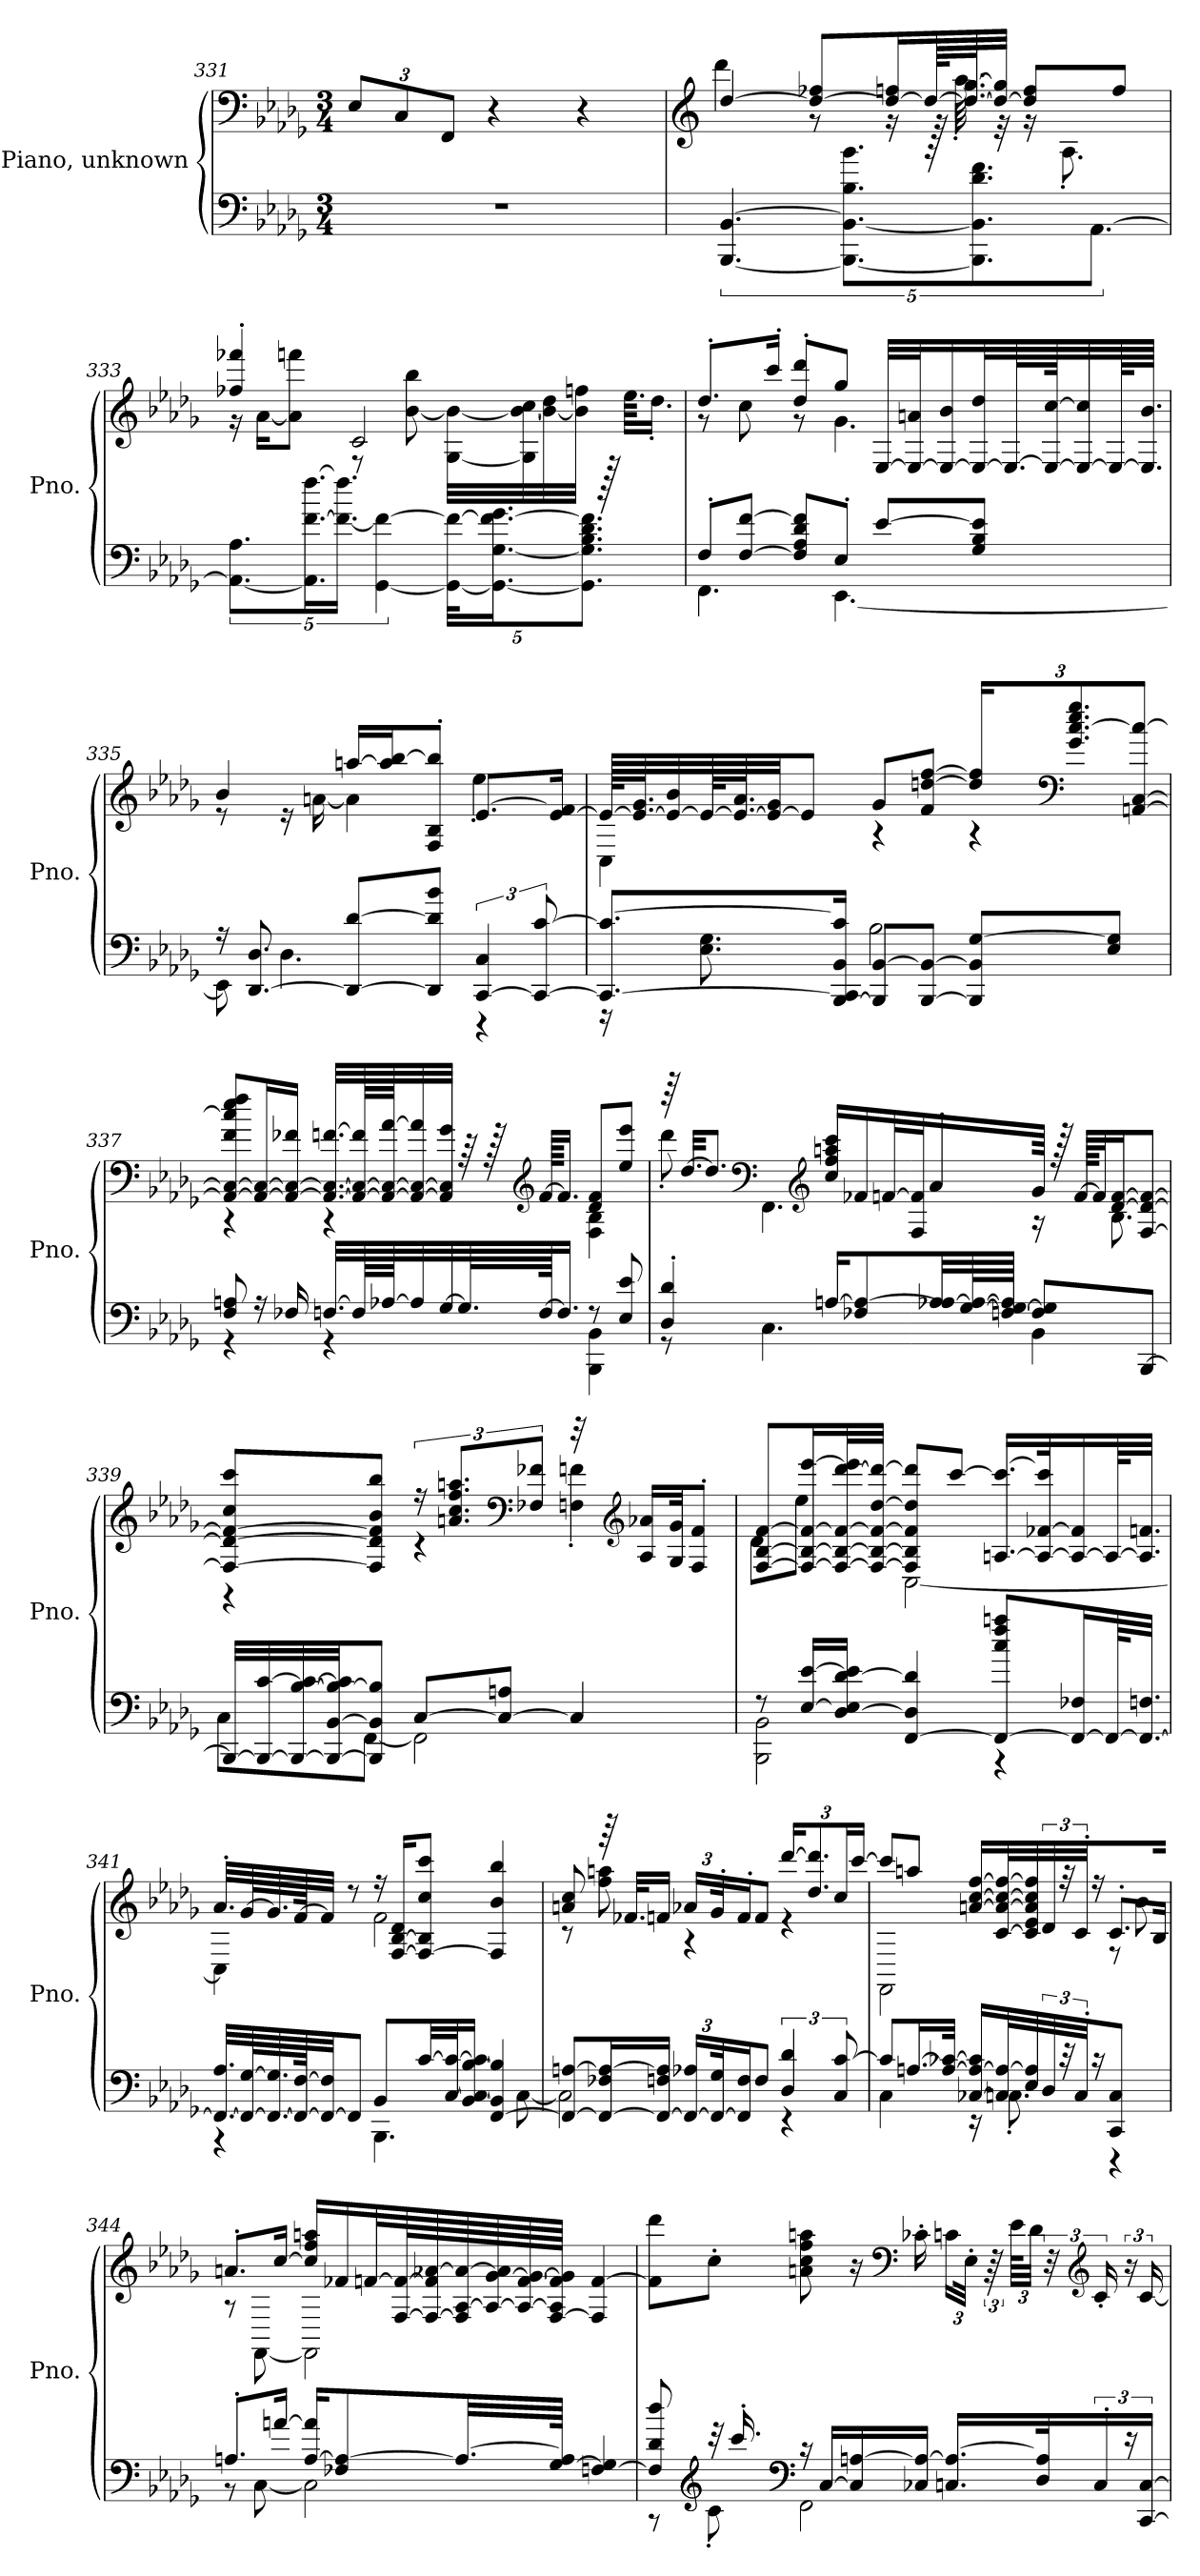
**kern	**kern
*part1	*part1
*staff2	*staff1
*I"Piano, unknown	*
*I'Pno.	*
!!LO:LB:g=z
*clefF4	*clefF4
*k[b-e-a-d-g-]	*k[b-e-a-d-g-]
*M3/4	*M3/4
*	*Xbrackettup
=331	=331
2.r	12E-/L
.	12C/
.	12FF/J
.	4r
.	4r
=332	=332
*	*clefG2
*	*^
[5.BBB-/ [5.BB-/	[4dd-/	4ddd-\
.	8dd-/_ 8ff-X/L	8r
10.BBB-\_ 10.BB-\_ 10.B-\ 10.b-\L	.	.
.	16dd-/_ 16ffn/L	16r
.	128dd-/KLL_	128r
.	64.dd-/_ [64.gg-/J	64.aa-'\
10.BBB-\] 10.BB-\] 10.d-\ 10.f\	.	.
.	32dd-/_ 32gg-/]JJJ	32r
.	8dd-/] 8ff/L	16r
.	.	8.A-'\
[10.AA-\J	.	.
.	8ff/J	.
=333	=333	=333
10.AA-\_ 10.A-\L	4ff-X/' 4fff-X/'	16r
.	.	[16a-\KL
.	.	8a-\] 8fffn\J
20.AA-\] [20.f\ [20.ff\L	.	.
20.f\_ 20.ff\]JJ	.	.
.	2c/	8r
[5GG-\ 5f\_	.	.
.	.	[8b-\ 8bb-\
40GG-\_ 40f\_KLL	.	[32G-\ 32b-\_LLL
20.GG-\_ [20.G-\ 20.f\_ 20.g-\J	.	.
.	.	32G-\] 32b-\_ 32cc\
.	.	32b-\_ 32dd-\
.	.	32b-\] 32ffn\JJJ
10.GG-\] 10.G-\] 10.B-\ 10.d-\ 10.f\]J	.	.
.	.	128r
.	.	64.ee-\KKLL
.	.	16.dd-'\JJ
!!LO:LB:g=z	!!
=334	=334	=334
*^	*	*
8F'/L	4.FF\	8.dd-'/L	8r
[8F/ [8f/J	.	.	8cc\
.	.	16ccc'/Jk	.
8F/] 8A-/ 8d-/ 8f/]L	.	8dd-/' 8ddd-/'L	8r
8E-'/J	[4.EE-\	8gg-/J	4.g-\
[8e-/L	.	[32E-/LLL	.
.	.	32E-/_ 32an/J	.
.	.	16E-/_ 16b-/	.
8G-/ 8B-/ 8e-/]J	.	32E-/_ 32dd-/L	.
.	.	64.E-/L_	.
.	.	128E-/_ [128cc/JK	.
.	.	32E-/_ 32cc/]	.
.	.	128E-/KL_	.
.	.	64.E-/] 64.b-/JJJJ	.
=335	=335	=335	=335
16r	8EE-\]	4b-/	8r
[8.DD-/ 8.D-/	.	.	.
.	4.D-\	.	16r
.	.	.	[16an\
8DD-/_ [8d-/L	.	[16aan/LL	4a\]
.	.	16aa/] [16bb-/J	.
8DD-/] 8d-/] 8b-/J	.	8F/' 8B-/' 8bb-/]'J	.
[6CC/ 6C/	4r	[8.e-/L	4ee-'\
12CC/_ [12c/	.	.	.
.	.	16e-/_ 16f/Jk	.
!!LO:LB:g=z	!!
=336	=336	=336	=336
8.CC/_ 8.c/_L	16r	128e-/KLLLL_	4C\
.	.	64.e-/_ 64.g-/J	.
.	.	32e-/_ 32b-/	.
.	8.E-\ 8.G-\	128e-/KL_	.
.	.	64.e-/_ 64.a-/J	.
.	.	32e-/_ 32g-/JJ	.
.	.	8e-/J]	.
[16BBB-/ 16CC/] 16BB-/ 16c/]Jk	.	.	.
8BBB-/] [8BB-/L	2B-\	8g-/L	4r
[8BBB-/ 8BB-/_J	.	8f/ [8ddn/ [8ff/J	.
8BBB-/] 8BB-/] [8G-/L	.	24dd/] 24ff/]KL	4r
*	*	*clefF4	*
.	.	12.g-/ [12.cc/ 12.ee-/ 12.gg-/	.
8E-/ 8G-/]J	.	.	.
.	.	[12AAn/ [12C/ 12cc/_J	.
!!LO:LB:g=z	!!
=337	=337	=337	=337
8F/ 8An/	4r	8AA/_ 8C/_ 8f/ 8cc/] 8ee-/ 8ff/L	4r
16r	.	16AA/_ 16C/_L	.
16F-X/	.	16AA/_ 16C/_ 16f-X/JJ	.
[32.Fn/LLL	4r	32.AA/_ 32.C/_ [32.fn/LLL	4r
128F/LL]	.	128AA/_ 128C/_ 128f/]LL	.
[128A-X/JJ	.	128AA/_ 128C/_ [128a-/JJ	.
32A-/]	.	32AA/_ 32C/_ 32a-/]	.
[32G-/	.	32AA/] 32C/] 32g-/JJJ	.
64.G-/L]	.	64r	.
.	.	128r	.
*	*	*clefG2	*
[128F/JJK	.	[128f/KKKLL	.
16.F/JJ]	.	16.f/JJ]	.
8r	4BBB-\ 4BB-\	8d-/ 8f/L	4F\ 4B-\
8E-/ 8e-/	.	8ee-/ 8eee-/J	.
!!LO:PB:g=z	!!
=338	=338	=338	=338
4D-/' 4d-/'	8r	64r	8ddd-'\
.	.	[32.dd-/KKL	.
.	.	8.dd-/J]	.
*	*	*clefF4	*
.	4.C\	.	4.FF\
*	*	*clefG2	*
[16An/KL	.	16cc/ 16ff/ 16aan/ 16ccc/LL	.
8F-X/ 8A/_	.	16f-X/	.
.	.	[32fn/L	.
.	.	32F/ 32f/]J	.
32A-X/ 32A/_LL	.	16a-'/	.
[64G-/ 64A/_L	.	.	.
[64Fn/ 64G-/_ 64A/]JJJJ	.	.	.
8F/] 8G-/]L	4BB-\	64g-/JJkk	16r
.	.	128r	.
.	.	[128f/KKLLL	.
.	.	32f/J]	.
.	.	[16d-/ [16f/J	8.B-\
[8BBB-/J	.	[8F/ 8d-/_ 8f/_J	.
!!LO:LB:g=z	!!
=339	=339	=339	=339
32BBB-/LLL_	8C\L	8F/_ 8d-/_ 8f/_ 8cc/ 8ccc/L	4r
32BBB-/_ [32c/	.	.	.
32BBB-/_ [32B-/ 32c/_	.	.	.
32BBB-/_ [32BB-/ 32B-/_ 32c/]JJ	.	.	.
8BBB-/] 8BB-/] 8B-/]J	[8FF\J	8F/] 8d-/] 8f/] 8b-/ 8bb-/J	.
*	*	*brackettup	*
[8C/L	2FF\]	24r	4r
.	.	12.an/ 12.cc/ 12.ff/ 12.aan/L	.
8C/_ 8An/J	.	.	.
*	*	*clefF4	*
.	.	12F-X/ 12f-X/J	.
4C/]	.	32r	4Fn\' 4fn\'
*	*	*clefG2	*
.	.	16A-/ 16a-X/LL	.
.	.	32G-/ 32g-/JK	.
.	.	8F/' 8f/'J	.
=340	=340	=340	=340
8r	2BBB-\ 2BB-\	[8F/ [8B-/ [8f/L	8d-\L
[16E-/ [16e-/LL	.	16F/_ 16B-/_ 16f/_ [16eee-/L	8ee-\J
[16D-/ 16E-/] [16d-/ 16e-/]JJ	.	32F/_ 32B-/_ 32f/_ [32ddd-/ 32eee-/]L	.
.	.	32F/_ 32B-/_ 32f/_ [32dd-/ 32ddd-/_JJJ	.
[4FF/ 4D-/] 4d-/]	.	8F/] 8B-/] 8f/] 8dd-/] 8ddd-/]L	[2C\
.	.	[8ccc/J	.
8FF/_ 8cc/ 8ff/ 8aan/L	4r	[16.An/ 16.ccc/_LL	.
.	.	32A/_ [32f-X/ 32ccc/]K	.
16FF/_ 16F-X/L	.	16A/_ 16f-/]	.
64FF/KL_	.	64A/KL_	.
32.FF/_ 32.Fn/JJJ	.	32.A/] 32.fn/JJJ	.
!!LO:LB:g=z	!!
=341	=341	=341	=341
32.FF/_ 32.A-/LLL	4r	32.a-'/LLL	4C\]
64FF/_ [64G-/L	.	[64g-/L	.
64.FF/_ 64.G-/]	.	64.g-/]	.
128FF/_ [128F/JK	.	[128f/JK	.
32FF/_ 32F/]JJ	.	32f/JJJ]	.
8FF/J]	.	8r	.
8BB-/L	4.BBB-\	16r	2f\
.	.	[16F/ [16B-/ 16d-/KL	.
[32c/LL	.	8F/_ 8B-/] 8cc/ 8ccc/J	.
[32C/ 32c/_J	.	.	.
[16BB-/ 16C/] [16B-/ 16c/]JJ	.	.	.
[4FF/ 4BB-/] 4B-/]	.	4F/] 4b-/ 4bb-/	.
.	[8C\	.	.
=342	=342	=342	=342
8FF/_ [8An/L	2C\]	8an/ 8cc/	8r
16FF/_ 16F-X/ 16A/_L	.	64r	8ff\ 8aan\
.	.	32.f-X/KLL	.
16FF/_ 16Fn/ 16A/]JJ	.	16fn/JJ	.
*Xbrackettup	*	*Xbrackettup	*
24FF/_ 24A-X/LL	.	24a-X/LL	4r
48FF/_ 48G-/K	.	48g-'/K	.
16FF/] 16F/J	.	16f'/J	.
8F/J	.	8f/J	.
*brackettup	*	*	*
6D-/ 6d-/	4r	[24ddd-/KL	4r
.	.	12.dd-/ 12.ddd-/]	.
12C/ [12c/	.	24cc/L	.
.	.	[24ccc/JJ	.
!!LO:LB:g=z	!!
=343	=343	=343	=343
8c/L]	4C\	8ccc/L]	2FF\
[16.An/L	.	8aan/J	.
32A/_ [32c-X/JJk	.	.	.
[16C-X/ 16A/_ 16c-/]LL	16r	[16an/ [16cc/ [16ff/LL	.
32C-/] 32A/_L	8.Cn'\	[32c/ 32a/_ 32cc/_ 32ff/_L	.
32E-/ 32A/]	.	32c/] 32e-/ 32a/] 32cc/] 32ff/]	.
*	*	*brackettup	*
48D-/JJJ	.	48d-/JJJ	.
48r	.	48r	.
48C'/	.	48c'/	.
16r	.	16r	.
4CC/ 4C/	4r	8.c'/L	8r
.	.	.	8b-\
.	.	16B-/Jk	.
=344	=344	=344	=344
8.An'/L	8r	8.an'/L	8r
.	[8C\	.	[8FF\
[16an/Jk	.	[16cc/Jk	.
[16A/ 16a/]KL	2C\]	16cc/] 16ff/ 16aan/LL	2FF\]
8F-X/ 8A/_	.	16f-X/	.
.	.	[32fn/L	.
.	.	[64F/ 64f/_L	.
.	.	64F/_ 64f/] [64a-X/	.
32.A/LL_	.	64F/] [64A-/ 64a-/_	.
.	.	64A-/_ [64g-/ 64a-/]	.
.	.	64A-/_ [64f/ 64g-/_	.
[64G-/ 64A/]JJJk	.	[64F/ 64A-/] 64f/] 64g-/]JJJJ	.
[4Fn/ 4G-/]	.	4F/] [4f/	.
*	*	*v	*v
!!LO:LB:g=z
=345	=345	=345
8F/] 8d-/ 8dd-/	8r	8f\] 8ddd-\L
*clefG2	*	*
32r	8c'\	8cc'\J
16.ccc'/	.	.
*clefF4	*	*
16r	2FF\	8an\ 8cc\ 8ff\ 8aan\
[16C/LL	.	.
16C/] [16An/	.	16r
*	*	*clefF4
16C-X/ 16A/_JJ	.	16c-X'\
*	*	*Xbrackettup
16.Cn/ 16.A/_LL	.	24cn\LL
.	.	48E-'\JJk
*	*	*brackettup
.	.	96r
.	.	96e-\KLLL
.	.	48d-\JJJ
32D-/ 32A/]K	.	.
.	.	48r
*	*	*clefG2
24C'/JJ	.	24c'/
24r	.	24r
[24CC/ [24C/	.	[24c/
*v	*v	*
=	=
*-	*-
